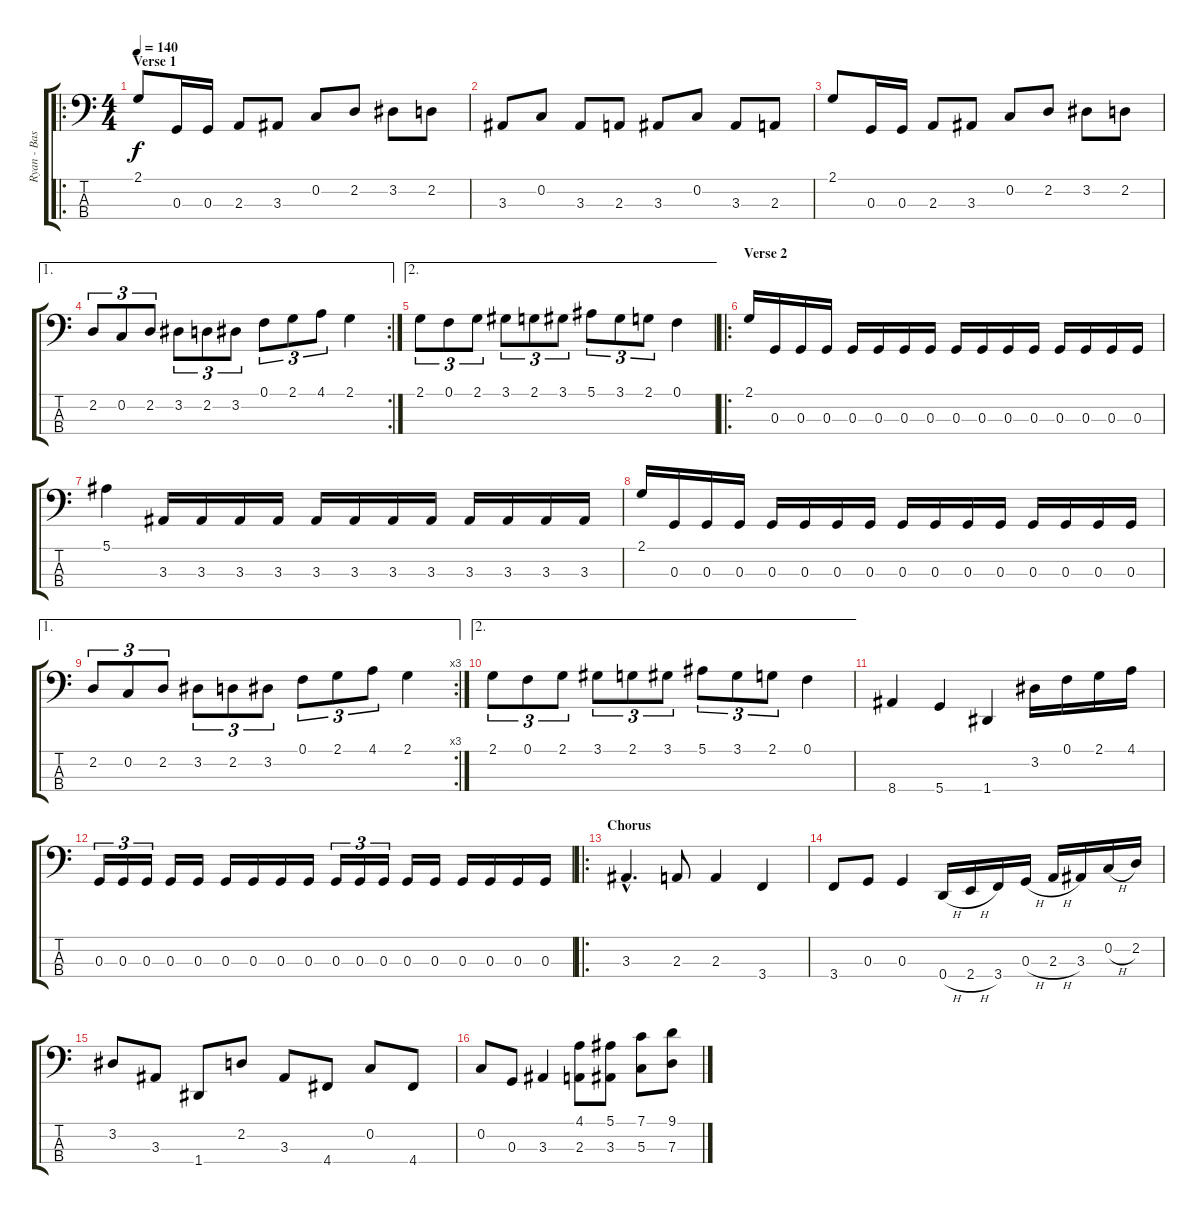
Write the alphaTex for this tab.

\track ("Ryan - Bass" "Ryan - Bas") {instrument electricbassfinger}
\staff {score tabs}
\tuning (F2 C2 G1 D1) {hide}
\ro
\ts (4 4)
\section ("" "Verse 1")
\tempo 140
\clef f4
\ks c
2.1.8{dy f} 0.3.16 0.3.16 2.3.8 3.3.8 0.2.8 2.2.8 3.2.8 2.2.8 |
3.3.8 0.2.8 3.3.8 2.3.8 3.3.8 0.2.8 3.3.8 2.3.8 |
2.1.8 0.3.16 0.3.16 2.3.8 3.3.8 0.2.8 2.2.8 3.2.8 2.2.8 |
\ae 1
\rc 2
2.2.8{tu (3 2)} 0.2.8{tu (3 2)} 2.2.8{tu (3 2)} 3.2.8{tu (3 2)} 2.2.8{tu (3 2)} 3.2.8{tu (3 2)} 0.1.8{tu (3 2)} 2.1.8{tu (3 2)} 4.1.8{tu (3 2)} 2.1.4 |
\ae 2
2.1.8{tu (3 2)} 0.1.8{tu (3 2)} 2.1.8{tu (3 2)} 3.1.8{tu (3 2)} 2.1.8{tu (3 2)} 3.1.8{tu (3 2)} 5.1.8{tu (3 2)} 3.1.8{tu (3 2)} 2.1.8{tu (3 2)} 0.1.4 |
\ro
\section ("" "Verse 2")
2.1.16 0.3.16 0.3.16 0.3.16 0.3.16 0.3.16 0.3.16 0.3.16 0.3.16 0.3.16 0.3.16 0.3.16 0.3.16 0.3.16 0.3.16 0.3.16 |
5.1.4 3.3.16 3.3.16 3.3.16 3.3.16 3.3.16 3.3.16 3.3.16 3.3.16 3.3.16 3.3.16 3.3.16 3.3.16 |
2.1.16 0.3.16 0.3.16 0.3.16 0.3.16 0.3.16 0.3.16 0.3.16 0.3.16 0.3.16 0.3.16 0.3.16 0.3.16 0.3.16 0.3.16 0.3.16 |
\ae 1
\rc 3
2.2.8{tu (3 2)} 0.2.8{tu (3 2)} 2.2.8{tu (3 2)} 3.2.8{tu (3 2)} 2.2.8{tu (3 2)} 3.2.8{tu (3 2)} 0.1.8{tu (3 2)} 2.1.8{tu (3 2)} 4.1.8{tu (3 2)} 2.1.4 |
\ae 2
2.1.8{tu (3 2)} 0.1.8{tu (3 2)} 2.1.8{tu (3 2)} 3.1.8{tu (3 2)} 2.1.8{tu (3 2)} 3.1.8{tu (3 2)} 5.1.8{tu (3 2)} 3.1.8{tu (3 2)} 2.1.8{tu (3 2)} 0.1.4 |
8.4.4 5.4.4 1.4.4 3.2.16 0.1.16 2.1.16 4.1.16 |
0.3.16{tu (3 2)} 0.3.16{tu (3 2)} 0.3.16{tu (3 2)} 0.3.16 0.3.16 0.3.16 0.3.16 0.3.16 0.3.16 0.3.16{tu (3 2)} 0.3.16{tu (3 2)} 0.3.16{tu (3 2)} 0.3.16 0.3.16 0.3.16 0.3.16 0.3.16 0.3.16 |
\ro
\section ("" "Chorus")
3.3{hac}.4{d} 2.3.8 2.3.4 3.4.4 |
3.4.8 0.3.8 0.3.4 0.4{h}.16 2.4{h}.16 3.4.16 0.3{h}.16 2.3{h}.16 3.3.16 0.2{h}.16 2.2.16 |
3.2.8 3.3.8 1.4.8 2.2.8 3.3.8 4.4.8 0.2.8 4.4.8 |
0.2.8 0.3.8 3.3.4 (4.1 2.3).8 (5.1 3.3).8 (7.1 5.3).8 (9.1 7.3).8
